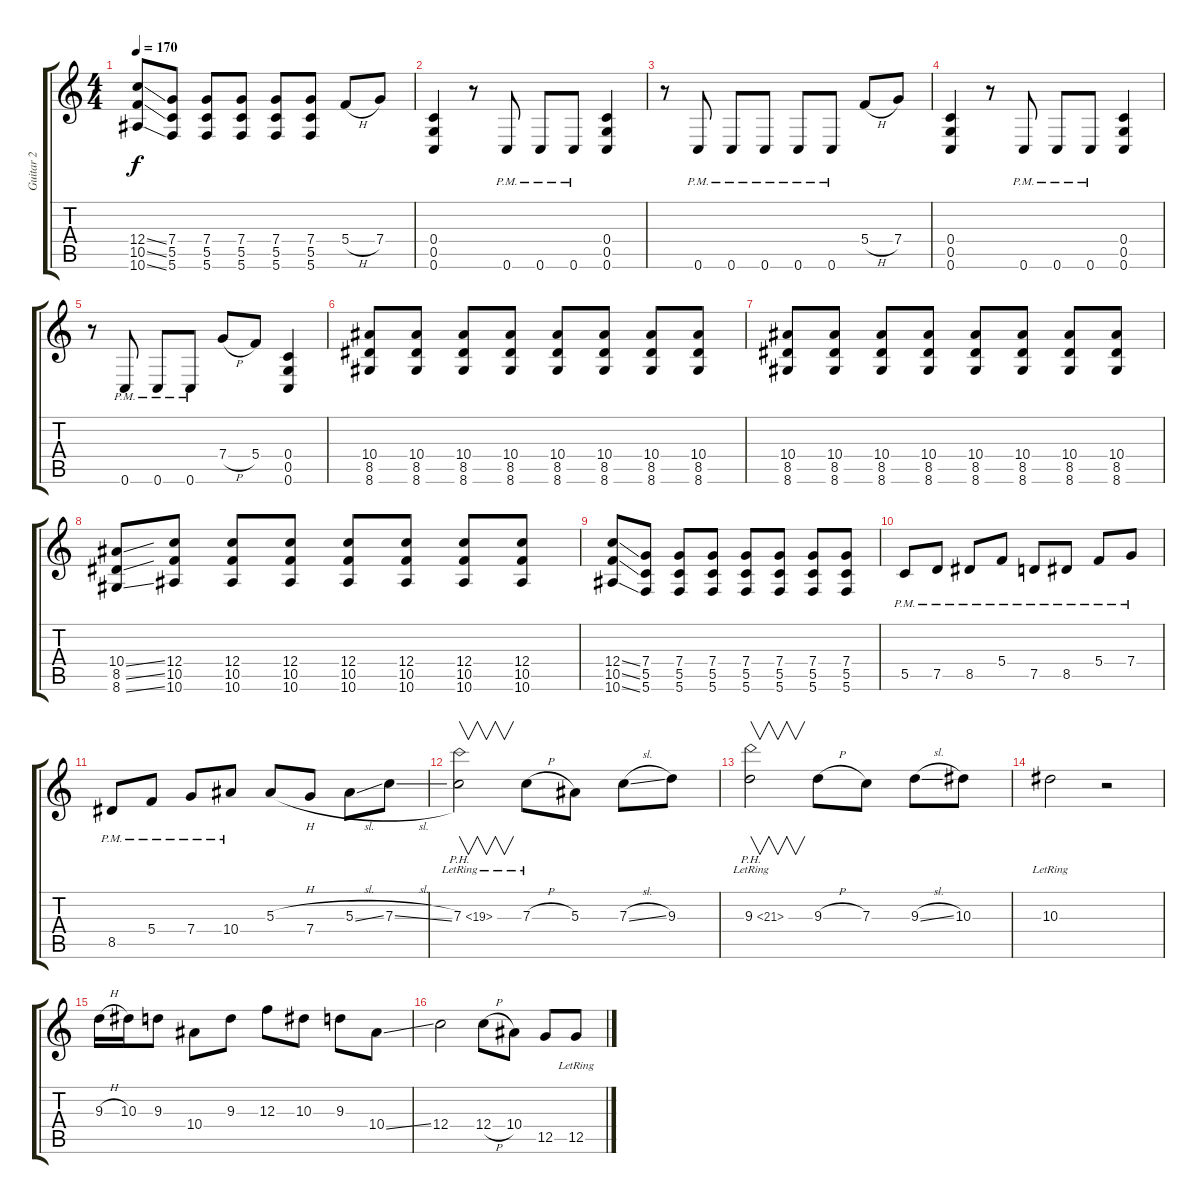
\track ("Guitar 2" "Guitar 2") {instrument overdrivenguitar}
\staff {score tabs}
\tuning (D4 A3 F3 C3 G2 C2) {hide}
\ts (4 4)
\tempo 170
\clef g2
\ks c
(12.4{ss} 10.5{ss} 10.6{ss}).8{dy f} (7.4 5.5 5.6).8 (7.4 5.5 5.6).8 (7.4 5.5 5.6).8 (7.4 5.5 5.6).8 (7.4 5.5 5.6).8 5.4{h}.8 7.4.8 |
(0.4 0.5 0.6).4 r.8 0.6{pm}.8 0.6{pm}.8 0.6{pm}.8 (0.4 0.5 0.6).4 |
r.8 0.6{pm}.8 0.6{pm}.8 0.6{pm}.8 0.6{pm}.8 0.6{pm}.8 5.4{h}.8 7.4.8 |
(0.4 0.5 0.6).4 r.8 0.6{pm}.8 0.6{pm}.8 0.6{pm}.8 (0.4 0.5 0.6).4 |
r.8 0.6{pm}.8 0.6{pm}.8 0.6{pm}.8 7.4{h}.8 5.4.8 (0.4 0.5 0.6).4 |
(10.4 8.5 8.6).8 (10.4 8.5 8.6).8 (10.4 8.5 8.6).8 (10.4 8.5 8.6).8 (10.4 8.5 8.6).8 (10.4 8.5 8.6).8 (10.4 8.5 8.6).8 (10.4 8.5 8.6).8 |
(10.4 8.5 8.6).8 (10.4 8.5 8.6).8 (10.4 8.5 8.6).8 (10.4 8.5 8.6).8 (10.4 8.5 8.6).8 (10.4 8.5 8.6).8 (10.4 8.5 8.6).8 (10.4 8.5 8.6).8 |
(10.4{ss} 8.5{ss} 8.6{ss}).8 (12.4 10.5 10.6).8 (12.4 10.5 10.6).8 (12.4 10.5 10.6).8 (12.4 10.5 10.6).8 (12.4 10.5 10.6).8 (12.4 10.5 10.6).8 (12.4 10.5 10.6).8 |
(12.4{ss} 10.5{ss} 10.6{ss}).8 (7.4 5.5 5.6).8 (7.4 5.5 5.6).8 (7.4 5.5 5.6).8 (7.4 5.5 5.6).8 (7.4 5.5 5.6).8 (7.4 5.5 5.6).8 (7.4 5.5 5.6).8 |
5.5{pm}.8 7.5{pm}.8 8.5{pm}.8 5.4{pm}.8 7.5{pm}.8 8.5{pm}.8 5.4{pm}.8 7.4{pm}.8 |
8.5{pm}.8 5.4{pm}.8 7.4{pm}.8 10.4{pm}.8 5.3{h}.8 7.4.8 5.3{sl}.8 7.3{sl}.8 |
7.3{ph 12 lr}.2{v} 7.3{h lr}.8 5.3.8 7.3{sl}.8 9.3.8 |
9.3{ph 12 lr}.2{v} 9.3{h}.8 7.3.8 9.3{sl}.8 10.3.8 |
10.3{lr}.2 r.2 |
9.3{h}.16 10.3.16 9.3.8 10.4.8 9.3.8 12.3.8 10.3.8 9.3.8 10.4{ss}.8 |
12.4.2 12.4{h}.8 10.4.8 12.5.8 12.5{lr}.8
